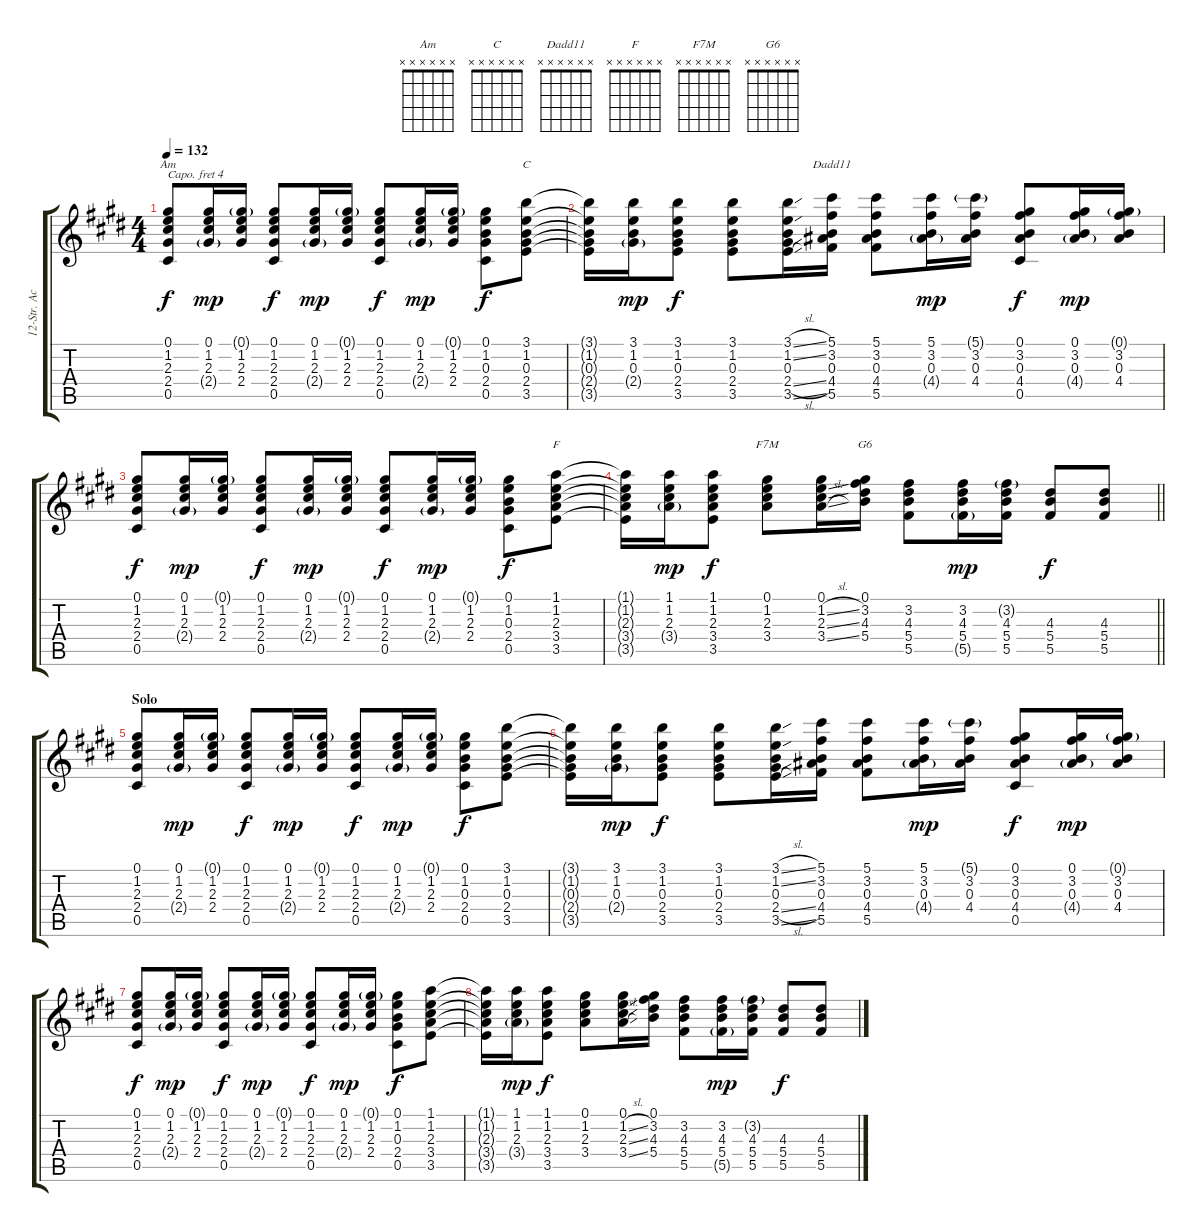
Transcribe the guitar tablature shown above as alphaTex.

\track ("12-Str. Ac-Guitar" "12-Str. Ac") {instrument acousticguitarsteel}
\staff {score tabs}
\capo 4
\tuning (E4 B3 G3 D3 A2 E2) {hide}
\chord ("Am" x x x x x x)
\chord ("C" x x x x x x)
\chord ("Dadd11" x x x x x x)
\chord ("F" x x x x x x)
\chord ("F7M" x x x x x x)
\chord ("G6" x x x x x x)
\ts (4 4)
\tempo 132
\clef g2
\ks e
(0.1 1.2 2.3 2.4 0.5).8{ch "Am" dy f} (0.1 1.2 2.3 2.4{g}).16{dy mp} (0.1{g} 1.2 2.3 2.4).16 (0.1 1.2 2.3 2.4 0.5).8{dy f} (0.1 1.2 2.3 2.4{g}).16{dy mp} (0.1{g} 1.2 2.3 2.4).16 (0.1 1.2 2.3 2.4 0.5).8{dy f} (0.1 1.2 2.3 2.4{g}).16{dy mp} (0.1{g} 1.2 2.3 2.4).16 (0.1 1.2 0.3 2.4 0.5).8{dy f} (3.1 1.2 0.3 2.4 3.5).8{ch "C"} |
(3.1{t} 1.2{t} 0.3{t} 2.4{t} 3.5{t}).16 (3.1 1.2 0.3 2.4{g}).16{dy mp} (3.1 1.2 0.3 2.4 3.5).8{dy f} (3.1 1.2 0.3 2.4 3.5).8 (3.1{sl} 1.2{sl} 0.3 2.4{sl} 3.5{sl}).16 (5.1 3.2 0.3 4.4 5.5).16{ch "Dadd11"} (5.1 3.2 0.3 4.4 5.5).8 (5.1 3.2 0.3 4.4{g}).16{dy mp} (5.1{g} 3.2 0.3 4.4).16 (0.1 3.2 0.3 4.4 0.5).8{dy f} (0.1 3.2 0.3 4.4{g}).16{dy mp} (0.1{g} 3.2 0.3 4.4).16 |
(0.1 1.2 2.3 2.4 0.5).8{dy f} (0.1 1.2 2.3 2.4{g}).16{dy mp} (0.1{g} 1.2 2.3 2.4).16 (0.1 1.2 2.3 2.4 0.5).8{dy f} (0.1 1.2 2.3 2.4{g}).16{dy mp} (0.1{g} 1.2 2.3 2.4).16 (0.1 1.2 2.3 2.4 0.5).8{dy f} (0.1 1.2 2.3 2.4{g}).16{dy mp} (0.1{g} 1.2 2.3 2.4).16 (0.1 1.2 0.3 2.4 0.5).8{dy f} (1.1 1.2 2.3 3.4 3.5).8{ch "F"} |
\barLineRight lightlight
(1.1{t} 1.2{t} 2.3{t} 3.4{t} 3.5{t}).16 (1.1 1.2 2.3 3.4{g}).16{dy mp} (1.1 1.2 2.3 3.4 3.5).8{dy f} (0.1 1.2 2.3 3.4).8{ch "F7M"} (0.1 1.2{sl} 2.3{sl} 3.4{sl}).16 (0.1 3.2 4.3 5.4).16{ch "G6"} (3.2 4.3 5.4 5.5).8 (3.2 4.3 5.4 5.5{g}).16{dy mp} (3.2{g} 4.3 5.4 5.5).16 (4.3 5.4 5.5).8{dy f} (4.3 5.4 5.5).8 |
\section ("" "Solo")
(0.1 1.2 2.3 2.4 0.5).8 (0.1 1.2 2.3 2.4{g}).16{dy mp} (0.1{g} 1.2 2.3 2.4).16 (0.1 1.2 2.3 2.4 0.5).8{dy f} (0.1 1.2 2.3 2.4{g}).16{dy mp} (0.1{g} 1.2 2.3 2.4).16 (0.1 1.2 2.3 2.4 0.5).8{dy f} (0.1 1.2 2.3 2.4{g}).16{dy mp} (0.1{g} 1.2 2.3 2.4).16 (0.1 1.2 0.3 2.4 0.5).8{dy f} (3.1 1.2 0.3 2.4 3.5).8 |
(3.1{t} 1.2{t} 0.3{t} 2.4{t} 3.5{t}).16 (3.1 1.2 0.3 2.4{g}).16{dy mp} (3.1 1.2 0.3 2.4 3.5).8{dy f} (3.1 1.2 0.3 2.4 3.5).8 (3.1{sl} 1.2{sl} 0.3 2.4{sl} 3.5{sl}).16 (5.1 3.2 0.3 4.4 5.5).16 (5.1 3.2 0.3 4.4 5.5).8 (5.1 3.2 0.3 4.4{g}).16{dy mp} (5.1{g} 3.2 0.3 4.4).16 (0.1 3.2 0.3 4.4 0.5).8{dy f} (0.1 3.2 0.3 4.4{g}).16{dy mp} (0.1{g} 3.2 0.3 4.4).16 |
(0.1 1.2 2.3 2.4 0.5).8{dy f} (0.1 1.2 2.3 2.4{g}).16{dy mp} (0.1{g} 1.2 2.3 2.4).16 (0.1 1.2 2.3 2.4 0.5).8{dy f} (0.1 1.2 2.3 2.4{g}).16{dy mp} (0.1{g} 1.2 2.3 2.4).16 (0.1 1.2 2.3 2.4 0.5).8{dy f} (0.1 1.2 2.3 2.4{g}).16{dy mp} (0.1{g} 1.2 2.3 2.4).16 (0.1 1.2 0.3 2.4 0.5).8{dy f} (1.1 1.2 2.3 3.4 3.5).8 |
(1.1{t} 1.2{t} 2.3{t} 3.4{t} 3.5{t}).16 (1.1 1.2 2.3 3.4{g}).16{dy mp} (1.1 1.2 2.3 3.4 3.5).8{dy f} (0.1 1.2 2.3 3.4).8 (0.1 1.2{sl} 2.3{sl} 3.4{sl}).16 (0.1 3.2 4.3 5.4).16 (3.2 4.3 5.4 5.5).8 (3.2 4.3 5.4 5.5{g}).16{dy mp} (3.2{g} 4.3 5.4 5.5).16 (4.3 5.4 5.5).8{dy f} (4.3 5.4 5.5).8
